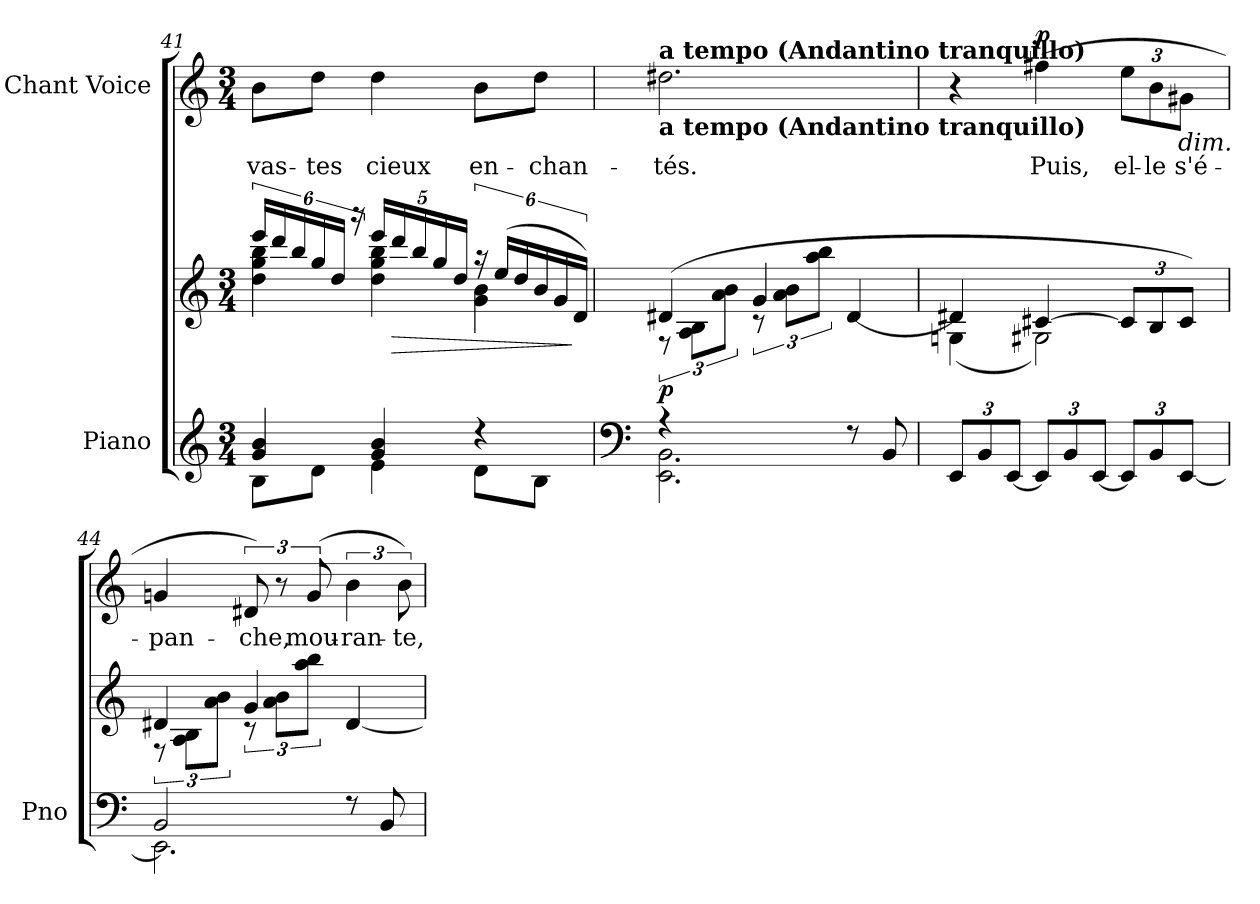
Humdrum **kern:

**kern	**kern	**dynam	**kern	**text	**dynam
*part2	*part2	*part2	*part1	*part1	*part1
*staff3	*staff2	*staff2/3	*staff1	*staff1	*staff1
*I"Piano	*	*	*I"Chant Voice	*	*
*I'Pno	*	*	*	*	*
*clefG2	*clefG2	*	*clefG2	*	*
*k[]	*k[]	*	*k[]	*	*
*M3/4	*M3/4	*	*M3/4	*	*
=41	=41	=41	=41	=41	=41
*^	*^	*	*	*	*
!	!	!	!	!LO:DY:b	!	!	!
!	!	!	!	!LO:DY:n=1:b	!	!	!LO:DY:b
!	!	!	!	!	!	!	!LO:DY:n=1:b
4g/ 4b/	8B\L	24eee/LL	4dd\ 4gg\ 4bb\	other-dynamics f	8b\L	vas-	other-dynamics f
.	.	24ddd/	.	.	.	.	.
.	.	24bb/	.	.	.	.	.
.	8d\J	24gg/	.	.	8dd\J	-tes	.
.	.	24dd/JJ	.	.	.	.	.
.	.	24r	.	.	.	.	.
*	*	*Xbrackettup	*	*	*	*	*
4g/ 4b/	4e\	20eee/LL	4dd\ 4gg\ 4bb\	.	4dd\	cieux	.
!	!	!	!	!LO:HP:b	!	!	!
.	.	20ddd/	.	>	.	.	.
.	.	20bb/	.	.	.	.	.
.	.	20gg/	.	.	.	.	.
.	.	20dd/JJ	.	.	.	.	.
*	*	*brackettup	*	*	*	*	*
4r	8d\L	24r	4g\ 4b\	.	8b\L	en-	.
.	.	(24ee/LL	.	.	.	.	.
.	.	24dd/	.	.	.	.	.
.	8B\J	24b/	.	.	8dd\J	-chan-	.
.	.	24g/	.	.	.	.	.
.	.	24d/JJ)	.	]	.	.	.
=42	=42	=42	=42	=42	=42	=42	=42
*clefF4	*	*	*	*	*	*	*
!	!	!	!	!	!LO:TX:b:B:t=a tempo (Andantino tranquillo)	!	!
!	!	!	!	!	!LO:TX:a:B:t=a tempo (Andantino tranquillo)	!	!
!	!	!	!	!LO:DY:b	!	!	!
4r	2.EE\ 2.BB\	(4d#X/	12r	p	2.dd#X\	-tés.	.
.	.	.	12A\ 12B\L	.	.	.	.
.	.	.	12a\ 12b\J	.	.	.	.
4ryy	.	4g/	12r	.	.	.	.
.	.	.	12a\ 12b\L	.	.	.	.
.	.	.	12aa\ 12bb\J	.	.	.	.
8r	.	[4d#/	4ryy	.	.	.	.
8BB/	.	.	.	.	.	.	.
*v	*v	*	*	*	*	*	*
=43	=43	=43	=43	=43	=43	=43
12EE/L	4d#X/]	(4Gn\	.	4r	.	.
12BB/	.	.	.	.	.	.
[12EE/J	.	.	.	.	.	.
!	!	!	!	!	!	!LO:DY:b
12EE/L]	[4c#X/	2G#X\)	.	(4ff#X\	Puis,	p
12BB/	.	.	.	.	.	.
[12EE/J	.	.	.	.	.	.
*	*Xbrackettup	*	*	*	*	*
12EE/L]	12c#/L]	.	.	12ee\L	el-	.
12BB/	12B/	.	.	12b\	-le	.
!	!	!	!	!LO:TX:b:i:t=dim.	!	!
[12EE/J	12c#/J)	.	.	12g#X\J	s'é-	.
=44	=44	=44	=44	=44	=44	=44
*^	*	*	*	*	*	*
*	*	*	*brackettup	*	*	*	*
2BB/	2.EE\]	4d#X/	12r	.	4gn/	-pan-	.
.	.	.	12A\ 12B\L	.	.	.	.
.	.	.	12a\ 12b\J	.	.	.	.
.	.	4g/	12r	.	12d#X/)	-che,	.
.	.	.	12a\ 12b\L	.	12r	.	.
.	.	.	12aa\ 12bb\J	.	(12g/	mou-	.
8r	.	[4d#/	4ryy	.	6b\	-ran-	.
8BB/	.	.	.	.	.	.	.
.	.	.	.	.	12b\)	-te,	.
*v	*v	*	*	*	*	*	*
*	*v	*v	*	*	*	*
=	=	=	=	=	=
*-	*-	*-	*-	*-	*-
